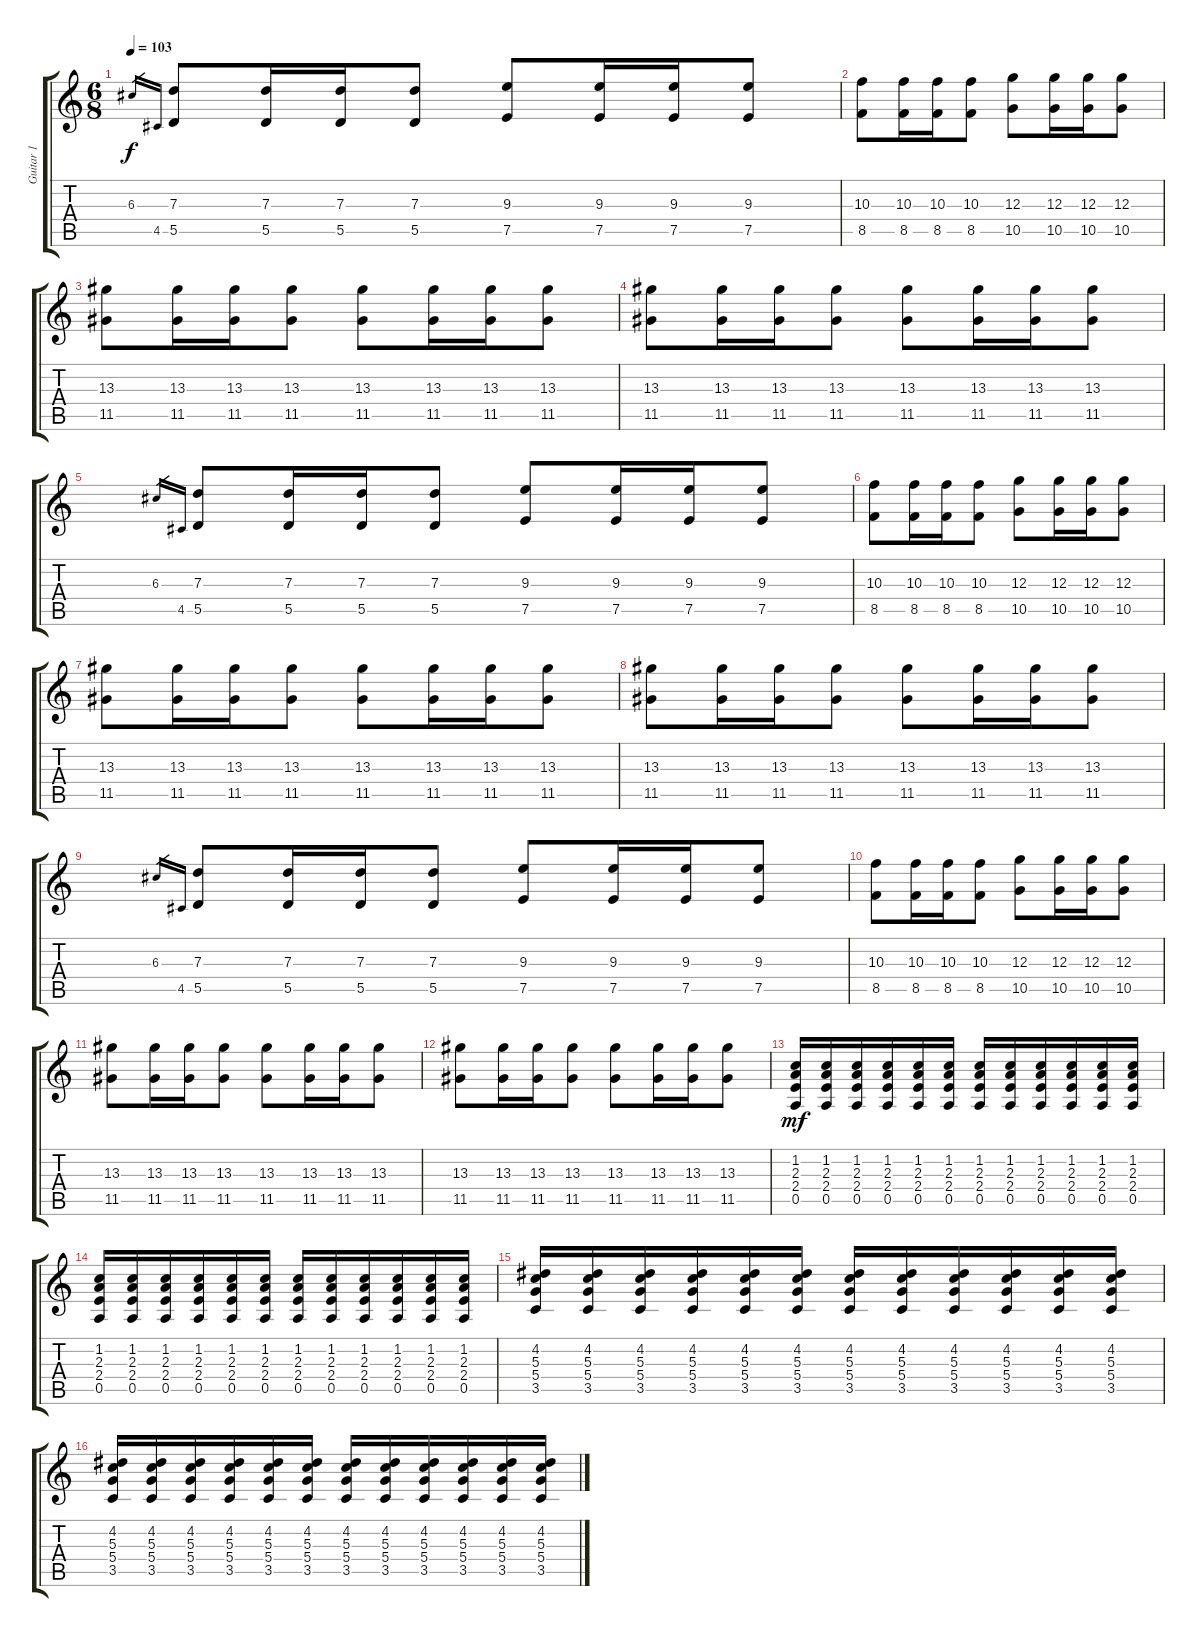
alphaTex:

\track ("Guitar 1" "Guitar 1") {instrument distortionguitar}
\staff {score tabs}
\tuning (E4 B3 G3 D3 A2 E2) {hide}
\ts (6 8)
\tempo 103
\clef g2
\ks c
6.3.16{gr dy f} 4.5.16{gr} (7.3 5.5).8 (7.3 5.5).16 (7.3 5.5).16 (7.3 5.5).8 (9.3 7.5).8 (9.3 7.5).16 (9.3 7.5).16 (9.3 7.5).8 |
(10.3 8.5).8 (10.3 8.5).16 (10.3 8.5).16 (10.3 8.5).8 (12.3 10.5).8 (12.3 10.5).16 (12.3 10.5).16 (12.3 10.5).8 |
(13.3 11.5).8 (13.3 11.5).16 (13.3 11.5).16 (13.3 11.5).8 (13.3 11.5).8 (13.3 11.5).16 (13.3 11.5).16 (13.3 11.5).8 |
(13.3 11.5).8 (13.3 11.5).16 (13.3 11.5).16 (13.3 11.5).8 (13.3 11.5).8 (13.3 11.5).16 (13.3 11.5).16 (13.3 11.5).8 |
6.3.16{gr} 4.5.16{gr} (7.3 5.5).8 (7.3 5.5).16 (7.3 5.5).16 (7.3 5.5).8 (9.3 7.5).8 (9.3 7.5).16 (9.3 7.5).16 (9.3 7.5).8 |
(10.3 8.5).8 (10.3 8.5).16 (10.3 8.5).16 (10.3 8.5).8 (12.3 10.5).8 (12.3 10.5).16 (12.3 10.5).16 (12.3 10.5).8 |
(13.3 11.5).8 (13.3 11.5).16 (13.3 11.5).16 (13.3 11.5).8 (13.3 11.5).8 (13.3 11.5).16 (13.3 11.5).16 (13.3 11.5).8 |
(13.3 11.5).8 (13.3 11.5).16 (13.3 11.5).16 (13.3 11.5).8 (13.3 11.5).8 (13.3 11.5).16 (13.3 11.5).16 (13.3 11.5).8 |
6.3.16{gr} 4.5.16{gr} (7.3 5.5).8 (7.3 5.5).16 (7.3 5.5).16 (7.3 5.5).8 (9.3 7.5).8 (9.3 7.5).16 (9.3 7.5).16 (9.3 7.5).8 |
(10.3 8.5).8 (10.3 8.5).16 (10.3 8.5).16 (10.3 8.5).8 (12.3 10.5).8 (12.3 10.5).16 (12.3 10.5).16 (12.3 10.5).8 |
(13.3 11.5).8 (13.3 11.5).16 (13.3 11.5).16 (13.3 11.5).8 (13.3 11.5).8 (13.3 11.5).16 (13.3 11.5).16 (13.3 11.5).8 |
(13.3 11.5).8 (13.3 11.5).16 (13.3 11.5).16 (13.3 11.5).8 (13.3 11.5).8 (13.3 11.5).16 (13.3 11.5).16 (13.3 11.5).8 |
(1.2 2.3 2.4 0.5).16{dy mf} (1.2 2.3 2.4 0.5).16 (1.2 2.3 2.4 0.5).16 (1.2 2.3 2.4 0.5).16 (1.2 2.3 2.4 0.5).16 (1.2 2.3 2.4 0.5).16 (1.2 2.3 2.4 0.5).16 (1.2 2.3 2.4 0.5).16 (1.2 2.3 2.4 0.5).16 (1.2 2.3 2.4 0.5).16 (1.2 2.3 2.4 0.5).16 (1.2 2.3 2.4 0.5).16 |
(1.2 2.3 2.4 0.5).16 (1.2 2.3 2.4 0.5).16 (1.2 2.3 2.4 0.5).16 (1.2 2.3 2.4 0.5).16 (1.2 2.3 2.4 0.5).16 (1.2 2.3 2.4 0.5).16 (1.2 2.3 2.4 0.5).16 (1.2 2.3 2.4 0.5).16 (1.2 2.3 2.4 0.5).16 (1.2 2.3 2.4 0.5).16 (1.2 2.3 2.4 0.5).16 (1.2 2.3 2.4 0.5).16 |
(4.2 5.3 5.4 3.5).16 (4.2 5.3 5.4 3.5).16 (4.2 5.3 5.4 3.5).16 (4.2 5.3 5.4 3.5).16 (4.2 5.3 5.4 3.5).16 (4.2 5.3 5.4 3.5).16 (4.2 5.3 5.4 3.5).16 (4.2 5.3 5.4 3.5).16 (4.2 5.3 5.4 3.5).16 (4.2 5.3 5.4 3.5).16 (4.2 5.3 5.4 3.5).16 (4.2 5.3 5.4 3.5).16 |
(4.2 5.3 5.4 3.5).16 (4.2 5.3 5.4 3.5).16 (4.2 5.3 5.4 3.5).16 (4.2 5.3 5.4 3.5).16 (4.2 5.3 5.4 3.5).16 (4.2 5.3 5.4 3.5).16 (4.2 5.3 5.4 3.5).16 (4.2 5.3 5.4 3.5).16 (4.2 5.3 5.4 3.5).16 (4.2 5.3 5.4 3.5).16 (4.2 5.3 5.4 3.5).16 (4.2 5.3 5.4 3.5).16
